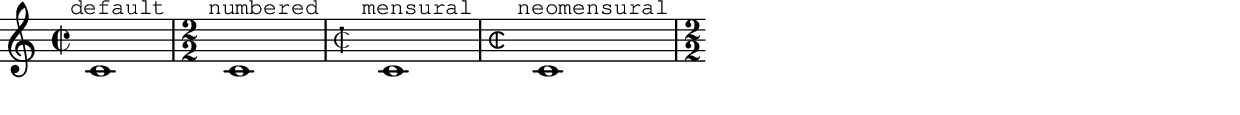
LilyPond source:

%% Generated by lilypond-book
%% Options: [exampleindent=10.16\mm,indent=0\mm,line-width=160\mm,paper-height=845.047\pt,paper-width=597.508\pt,papersize='(cons (* 597.508 pt) (* 845.047 pt)),quote,ragged-right]
\include "lilypond-book-preamble.ly"


% ****************************************************************
% Start cut-&-pastable-section
% ****************************************************************

#(ly:set-option 'eps-box-padding 3.000000)



\paper {
  #(set-paper-size '(cons (* 597.508 pt) (* 845.047 pt)))
  indent = 0\mm
  line-width = 160\mm
  % offset the left padding, also add 1mm as lilypond creates cropped
  % images with a little space on the right
  line-width = #(- line-width (* mm  3.000000) (* mm 1))
  line-width = 160\mm - 2.0 * 10.16\mm
  % offset the left padding, also add 1mm as lilypond creates cropped
  % images with a little space on the right
  line-width = #(- line-width (* mm  3.000000) (* mm 1))
  ragged-right = ##t
}

\layout {
  
}




% ****************************************************************
% ly snippet:
% ****************************************************************
\sourcefileline 618
\relative c' {
  \textLengthOn

  \time 2/2
  c1^\markup { \hspace #-2.0 \typewriter default }

  \override Staff.TimeSignature.style = #'numbered
  \time 2/2
  c1^\markup { \hspace #-2.0 \typewriter numbered }

  \override Staff.TimeSignature.style = #'mensural
  \time 2/2
  c1^\markup { \hspace #-2.0 \typewriter mensural }

  \override Staff.TimeSignature.style = #'neomensural
  \time 2/2
  c1^\markup { \hspace #-2.0 \typewriter neomensural }
  \override Staff.TimeSignature.style = #'single-number
  \time 2/2
  c1^\markup { \hspace #-2.0 \typewriter single-number }
}


% ****************************************************************
% end ly snippet
% ****************************************************************
